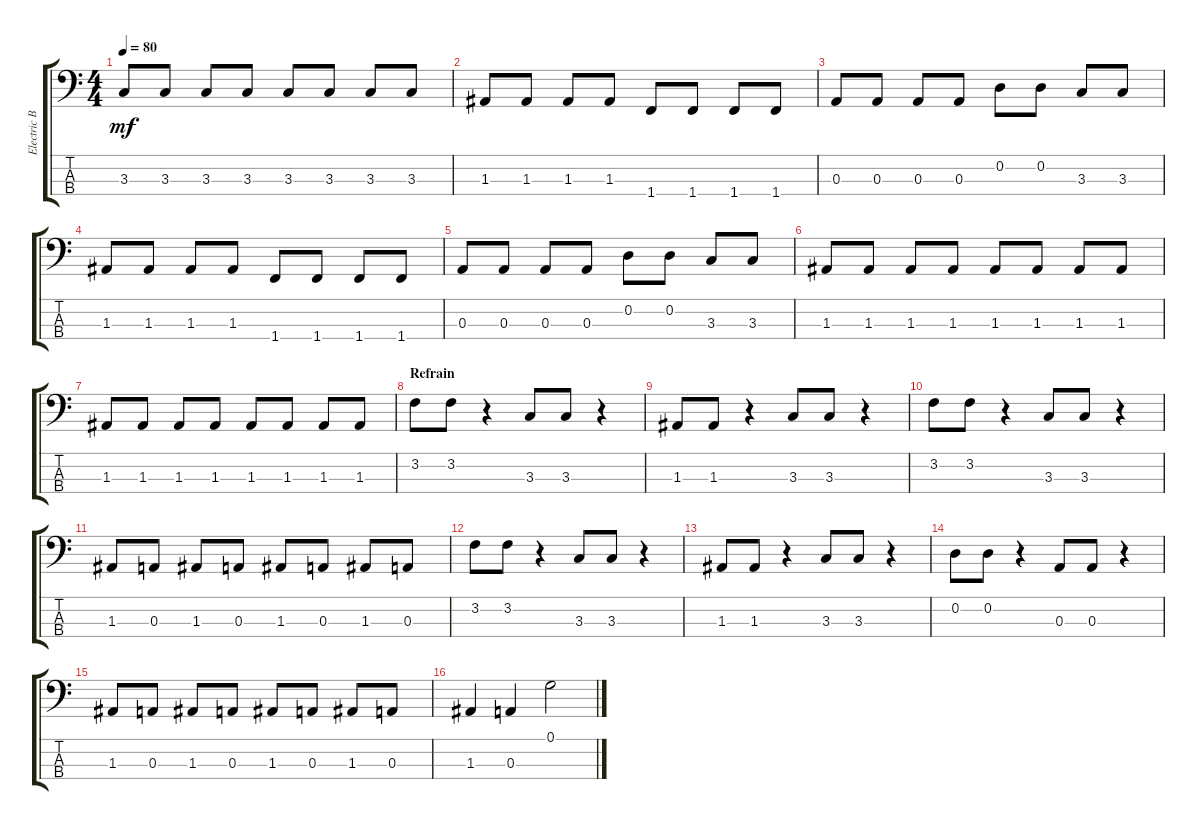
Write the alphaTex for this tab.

\track ("Electric Bass" "Electric B") {instrument electricbassfinger}
\staff {score tabs}
\tuning (G2 D2 A1 E1) {hide}
\ts (4 4)
\tempo 80
\clef f4
\ks c
3.3.8{dy mf} 3.3.8 3.3.8 3.3.8 3.3.8 3.3.8 3.3.8 3.3.8 |
1.3.8 1.3.8 1.3.8 1.3.8 1.4.8 1.4.8 1.4.8 1.4.8 |
0.3.8 0.3.8 0.3.8 0.3.8 0.2.8 0.2.8 3.3.8 3.3.8 |
1.3.8 1.3.8 1.3.8 1.3.8 1.4.8 1.4.8 1.4.8 1.4.8 |
0.3.8 0.3.8 0.3.8 0.3.8 0.2.8 0.2.8 3.3.8 3.3.8 |
1.3.8 1.3.8 1.3.8 1.3.8 1.3.8 1.3.8 1.3.8 1.3.8 |
1.3.8 1.3.8 1.3.8 1.3.8 1.3.8 1.3.8 1.3.8 1.3.8 |
\section ("" "Refrain")
3.2.8 3.2.8 r.4 3.3.8 3.3.8 r.4 |
1.3.8 1.3.8 r.4 3.3.8 3.3.8 r.4 |
3.2.8 3.2.8 r.4 3.3.8 3.3.8 r.4 |
1.3.8 0.3.8 1.3.8 0.3.8 1.3.8 0.3.8 1.3.8 0.3.8 |
3.2.8 3.2.8 r.4 3.3.8 3.3.8 r.4 |
1.3.8 1.3.8 r.4 3.3.8 3.3.8 r.4 |
0.2.8 0.2.8 r.4 0.3.8 0.3.8 r.4 |
1.3.8 0.3.8 1.3.8 0.3.8 1.3.8 0.3.8 1.3.8 0.3.8 |
1.3.4 0.3.4 0.1.2
